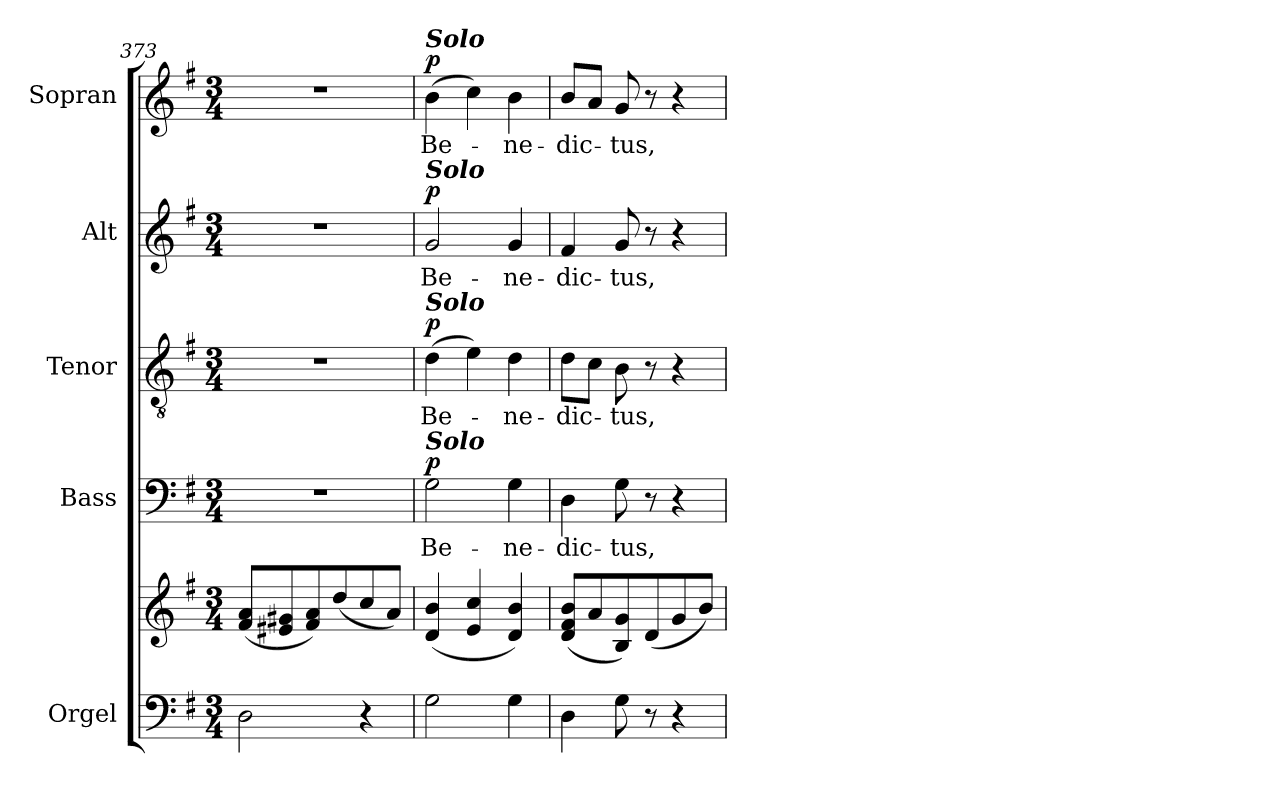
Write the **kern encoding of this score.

**kern	**kern	**kern	**text	**dynam	**kern	**text	**dynam	**kern	**text	**dynam	**kern	**text	**dynam
*part5	*part5	*part4	*part4	*part4	*part3	*part3	*part3	*part2	*part2	*part2	*part1	*part1	*part1
*staff6	*staff5	*staff4	*staff4	*staff4	*staff3	*staff3	*staff3	*staff2	*staff2	*staff2	*staff1	*staff1	*staff1
*I"Orgel	*	*I"Bass	*	*	*I"Tenor	*	*	*I"Alt	*	*	*I"Sopran	*	*
*I'Org.	*	*I'B.	*	*	*I'T.	*	*	*I'A.	*	*	*I'S.	*	*
*clefF4	*clefG2	*clefF4	*	*	*clefGv2	*	*	*clefG2	*	*	*clefG2	*	*
*k[f#]	*k[f#]	*k[f#]	*	*	*k[f#]	*	*	*k[f#]	*	*	*k[f#]	*	*
*G:	*G:	*G:	*	*	*G:	*	*	*G:	*	*	*G:	*	*
*M3/4	*M3/4	*M3/4	*	*	*M3/4	*	*	*M3/4	*	*	*M3/4	*	*
=373	=373	=373	=373	=373	=373	=373	=373	=373	=373	=373	=373	=373	=373
2D\	(<8f#/ 8a/L	2.r	.	.	2.r	.	.	2.r	.	.	2.r	.	.
.	8e#X/ 8g#X/	.	.	.	.	.	.	.	.	.	.	.	.
.	8f#/ 8a/)	.	.	.	.	.	.	.	.	.	.	.	.
.	(<8dd/	.	.	.	.	.	.	.	.	.	.	.	.
4r	8cc/	.	.	.	.	.	.	.	.	.	.	.	.
.	8a/J)	.	.	.	.	.	.	.	.	.	.	.	.
=374	=374	=374	=374	=374	=374	=374	=374	=374	=374	=374	=374	=374	=374
!	!	!	!	!	!	!	!	!	!	!	!LO:TX:a:Bi:t=Solo	!	!
!	!	!	!	!	!	!	!	!LO:TX:a:Bi:t=Solo	!	!	!	!	!
!	!	!	!	!	!LO:TX:a:Bi:t=Solo	!	!	!	!	!	!	!	!
!	!	!LO:TX:a:Bi:t=Solo	!	!	!	!	!	!	!	!	!	!	!
!	!	!	!LO:LY:b	!LO:DY:a	!	!LO:LY:b	!LO:DY:a	!	!LO:LY:b	!LO:DY:a	!	!LO:LY:b	!LO:DY:a
2G\	(<4d/ 4b/	2G\	Be-	p	(>4d\	Be-	p	2g/	Be-	p	(>4b\	Be-	p
.	4e/ 4cc/	.	.	.	4e\)	.	.	.	.	.	4cc\)	.	.
!	!	!	!LO:LY:b	!	!	!LO:LY:b	!	!	!LO:LY:b	!	!	!LO:LY:b	!
4G\	4d/ 4b/)	4G\	-ne-	.	4d\	-ne-	.	4g/	-ne-	.	4b\	-ne-	.
!!LO:LB:g=z
=375	=375	=375	=375	=375	=375	=375	=375	=375	=375	=375	=375	=375	=375
!	!	!	!LO:LY:b	!	!	!LO:LY:b	!	!	!LO:LY:b	!	!	!LO:LY:b	!
4D\	(<8d/ 8f#/ 8b/L	4D\	-dic-	.	8d\L	-dic-	.	4f#/	-dic-	.	8b/L	-dic-	.
.	8a/	.	.	.	8c\J	.	.	.	.	.	8a/J	.	.
!	!	!	!LO:LY:b	!	!	!LO:LY:b	!	!	!LO:LY:b	!	!	!LO:LY:b	!
8G\	8B/ 8g/)	8G\	-tus,	.	8B\	-tus,	.	8g/	-tus,	.	8g/	-tus,	.
8r	(<8d/	8r	.	.	8r	.	.	8r	.	.	8r	.	.
4r	8g/	4r	.	.	4r	.	.	4r	.	.	4r	.	.
.	8b/J)	.	.	.	.	.	.	.	.	.	.	.	.
=	=	=	=	=	=	=	=	=	=	=	=	=	=
*-	*-	*-	*-	*-	*-	*-	*-	*-	*-	*-	*-	*-	*-
